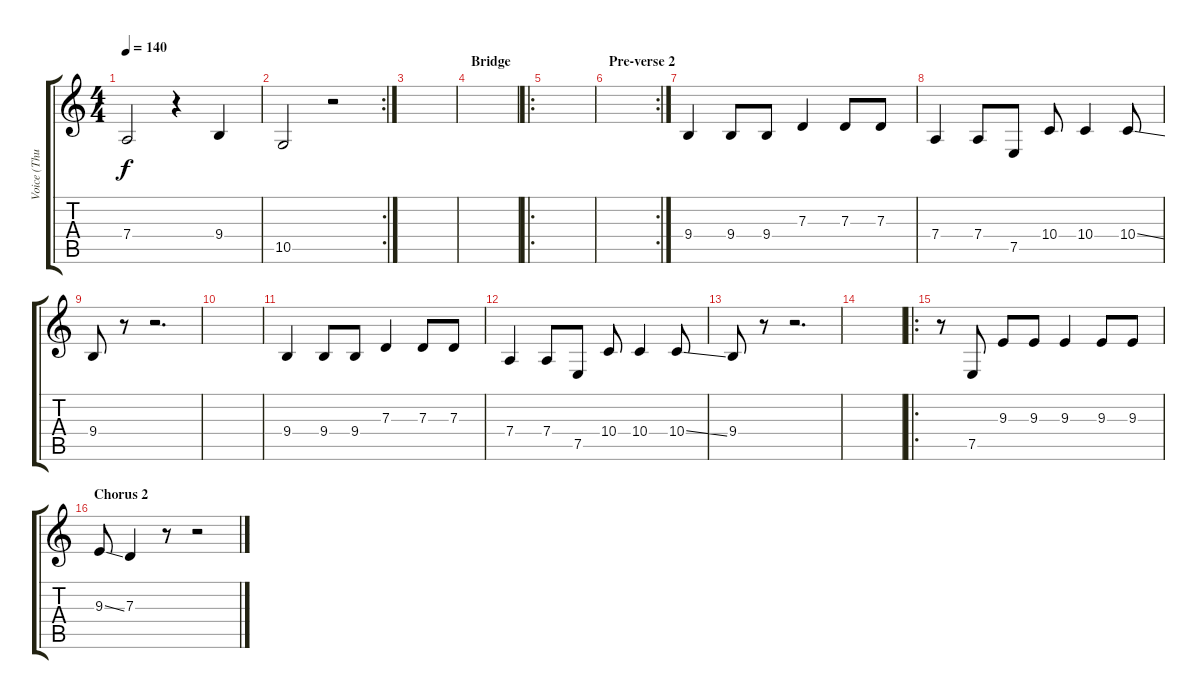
\track ("Voice (Thurston)" "Voice (Thu") {instrument clarinet}
\staff {score tabs}
\tuning (E4 B3 G3 D3 A2 E2) {hide}
\ts (4 4)
\tempo 140
\clef g2
\ks c
7.4.2{dy f} r.4 9.4.4 |
\rc 2
10.5.2 r.2 |
|
\section ("" "Bridge")
|
\ro
|
\rc 2
\section ("" "Pre-verse 2")
|
9.4.4 9.4.8 9.4.8 7.3.4 7.3.8 7.3.8 |
7.4.4 7.4.8 7.5.8 10.4.8 10.4.4 10.4{ss}.8 |
9.4.8 r.8 r.2{d} |
|
9.4.4 9.4.8 9.4.8 7.3.4 7.3.8 7.3.8 |
7.4.4 7.4.8 7.5.8 10.4.8 10.4.4 10.4{ss}.8 |
9.4.8 r.8 r.2{d} |
|
\ro
r.8 7.5.8 9.3.8 9.3.8 9.3.4 9.3.8 9.3.8 |
\section ("" "Chorus 2")
9.3{ss}.8 7.3.4 r.8 r.2
